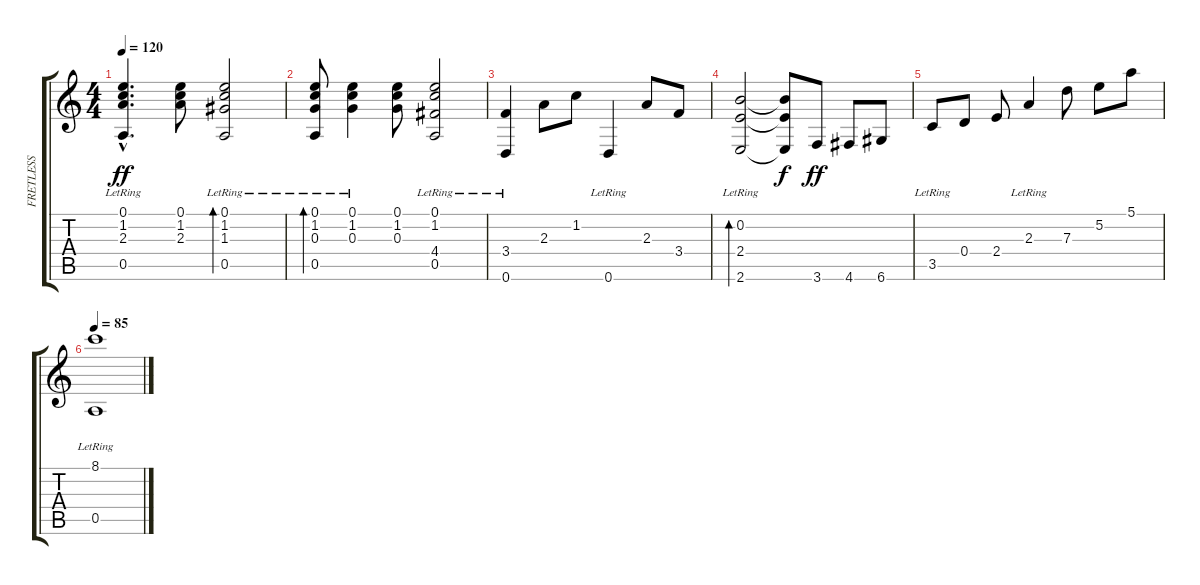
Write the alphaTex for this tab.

\track ("FRETLESS" "FRETLESS") {instrument fretlessbass}
\staff {score tabs}
\tuning (E4 B3 G3 D3 A2 D2) {hide}
\ts (4 4)
\tempo 120
\clef g2
\ks c
(0.1{hac} 1.2{hac} 2.3{hac} 0.5{hac lr}).4{d dy ff} (0.1 1.2 2.3).8 (0.1{lr} 1.2{lr} 1.3{lr} 0.5{lr}).2{bd 240} |
(0.1 1.2 0.3 0.5{lr}).8{bd 120} (0.1 1.2 0.3{lr}).4 (0.1 1.2 0.3).8 (0.1 1.2 4.4 0.5{lr}).2 |
(3.4 0.6{lr}).4 2.3.8 1.2.8 0.6{lr}.4 2.3.8 3.4.8 |
(0.2 2.4 2.6{lr}).2{bd 120} (0.2{t} 2.4{t} 2.6{t}).8{dy f} 3.6.8{dy ff} 4.6.8 6.6.8 |
3.5{lr}.8 0.4.8 2.4.8 2.3{lr}.4 7.3.8 5.2.8 5.1.8 |
\tempo 85
(8.1 0.5{lr}).1
